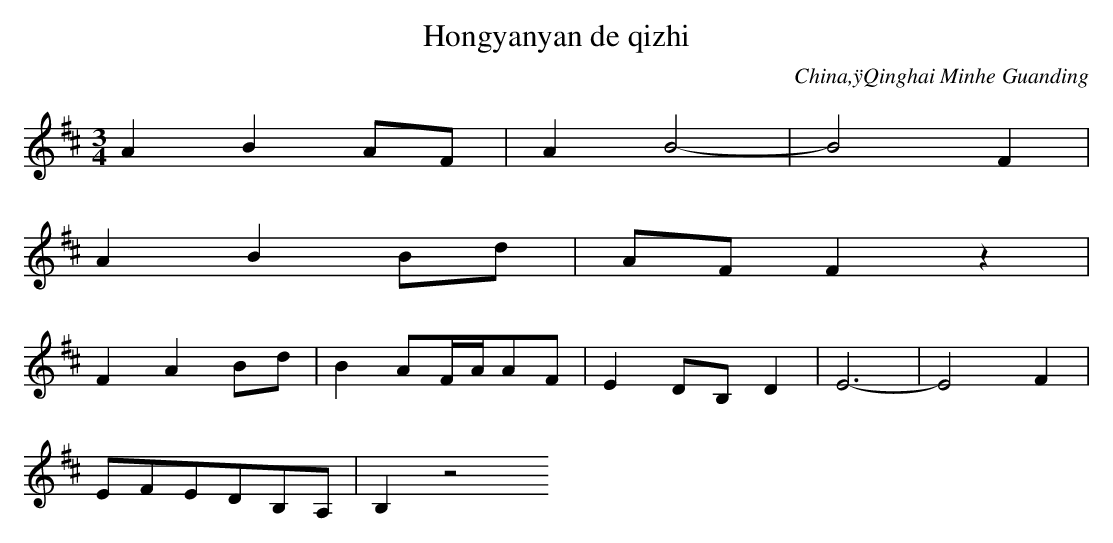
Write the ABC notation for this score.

X:1
T: Hongyanyan de qizhi
O: China,ÿQinghai Minhe Guanding
M: 3/4
L: 1/16
K: D
A4B4A2F2 | A4B8- | B8F4 |
A4B4B2d2 | A2F2F4z4 |
F4A4B2d2 | B4A2FAA2F2 | E4D2B,2D4 | E12- | E8F4 |
E2F2E2D2B,2A,2 | B,4z8
